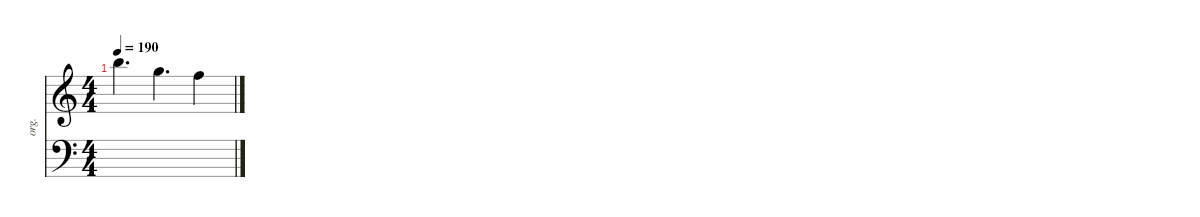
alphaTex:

\defaultSystemsLayout 4
\hideDynamics
\bracketExtendMode nobrackets
\track ("Organ" "org.") {instrument drawbarorgan}
\staff {score}
\tuning (E4 B3 G3 D3 A2 E2)
\ts (4 4)
\tempo 190
\clef g2
\ks c
19.1.4{d dy mf beam Down} 15.1.4{d beam Down} 13.1.4{beam Down}
\staff {score}
\tuning (G2 D2 A1 E1 B0)
\clef f4
\ottava regular
\simile none
\ks c
